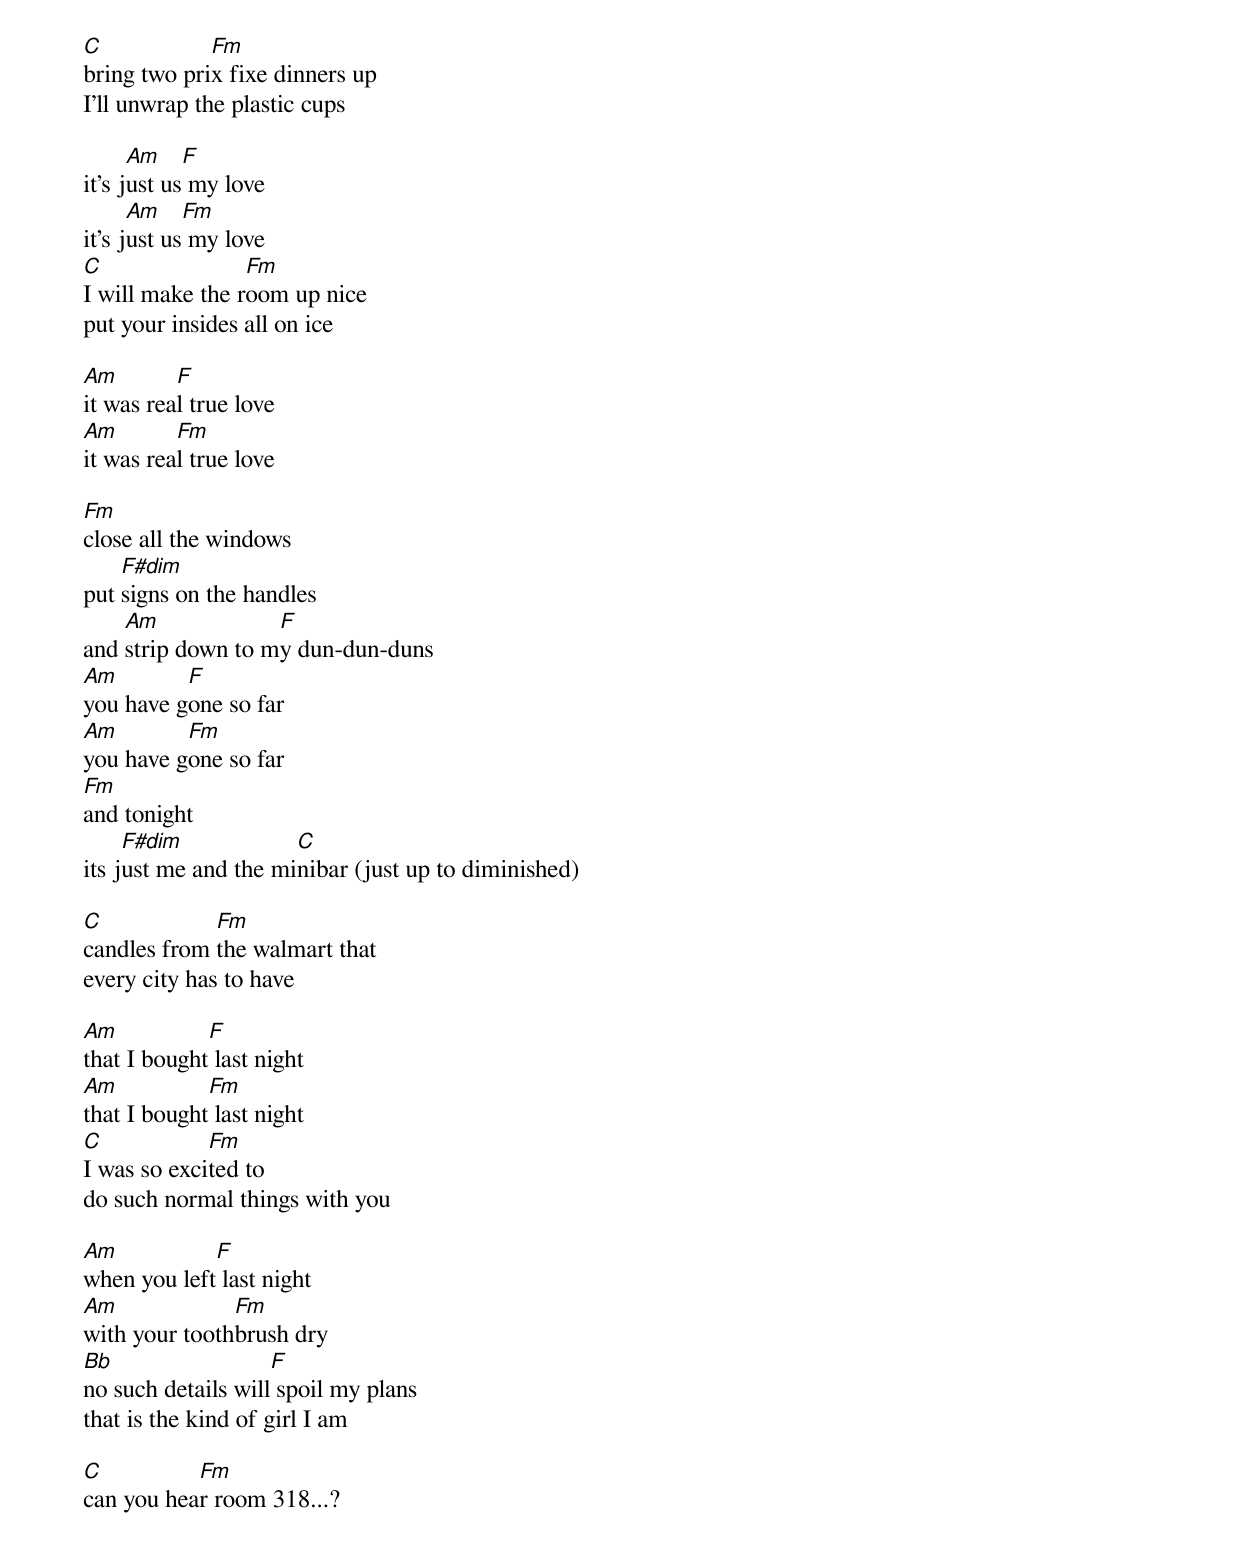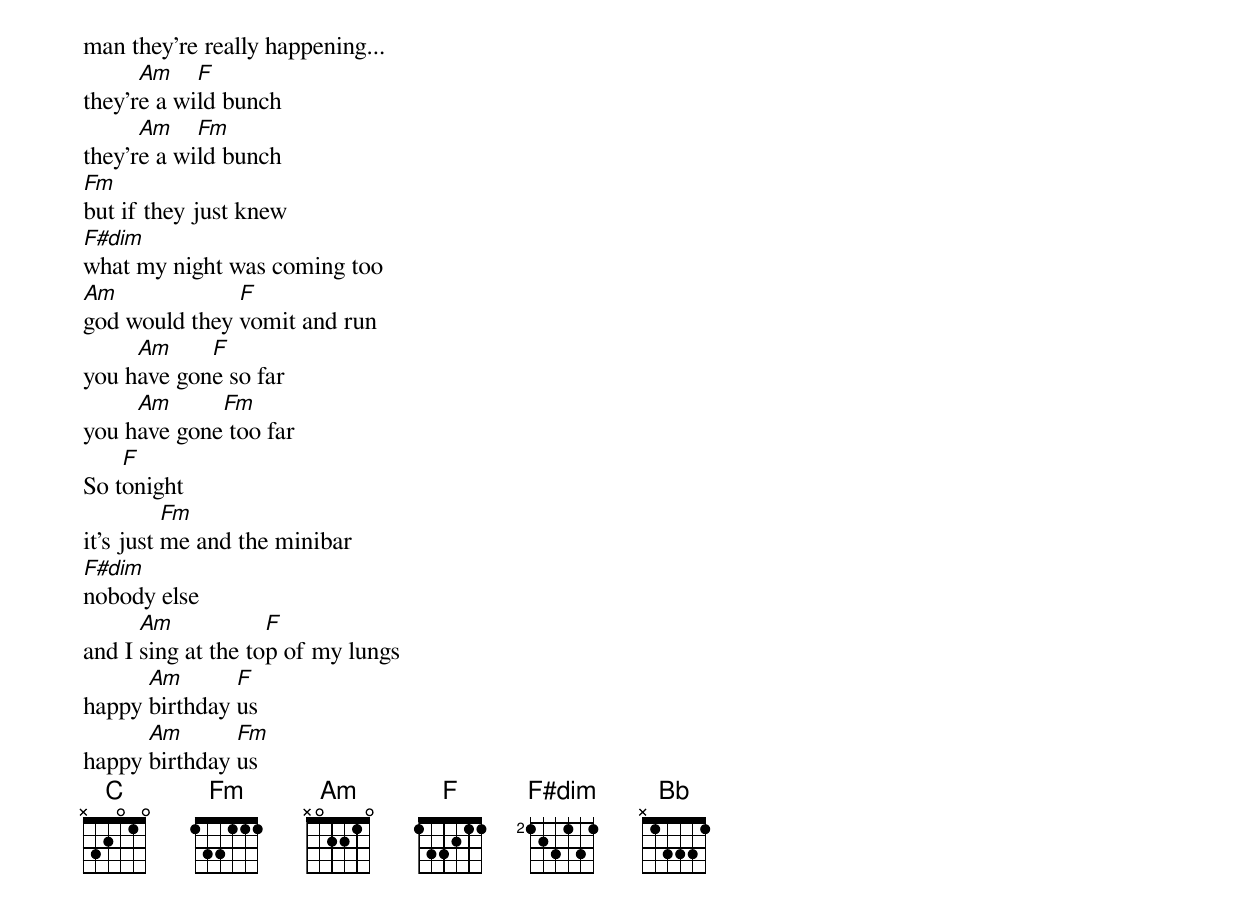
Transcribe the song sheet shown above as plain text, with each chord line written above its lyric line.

Bb x13331 uku 3211
F#dim 234242 uku 2020

C            Fm
bring two prix fixe dinners up
I’ll unwrap the plastic cups

      Am    F
it’s just us my love
      Am    Fm
it’s just us my love
C                Fm
I will make the room up nice
put your insides all on ice

Am        F
it was real true love
Am        Fm
it was real true love

Fm
close all the windows
    F#dim
put signs on the handles
    Am             F
and strip down to my dun-dun-duns
Am        F
you have gone so far
Am        Fm
you have gone so far
Fm
and tonight
     F#dim            C
its just me and the minibar (just up to diminished)

C            Fm
candles from the walmart that
every city has to have

Am           F
that I bought last night
Am           Fm
that I bought last night
C            Fm
I was so excited to
do such normal things with you

Am           F
when you left last night
Am             Fm
with your toothbrush dry
Bb                  F
no such details will spoil my plans
that is the kind of girl I am

C          Fm
can you hear room 318...?
man they’re really happening...
      Am    F
they’re a wild bunch
      Am    Fm
they’re a wild bunch
Fm
but if they just knew
F#dim
what my night was coming too
Am             F
god would they vomit and run
     Am     F
you have gone so far
     Am      Fm
you have gone too far
    F
So tonight
          Fm
it’s just me and the minibar
F#dim
nobody else
      Am            F
and I sing at the top of my lungs
      Am       F
happy birthday us
      Am       Fm
happy birthday us
